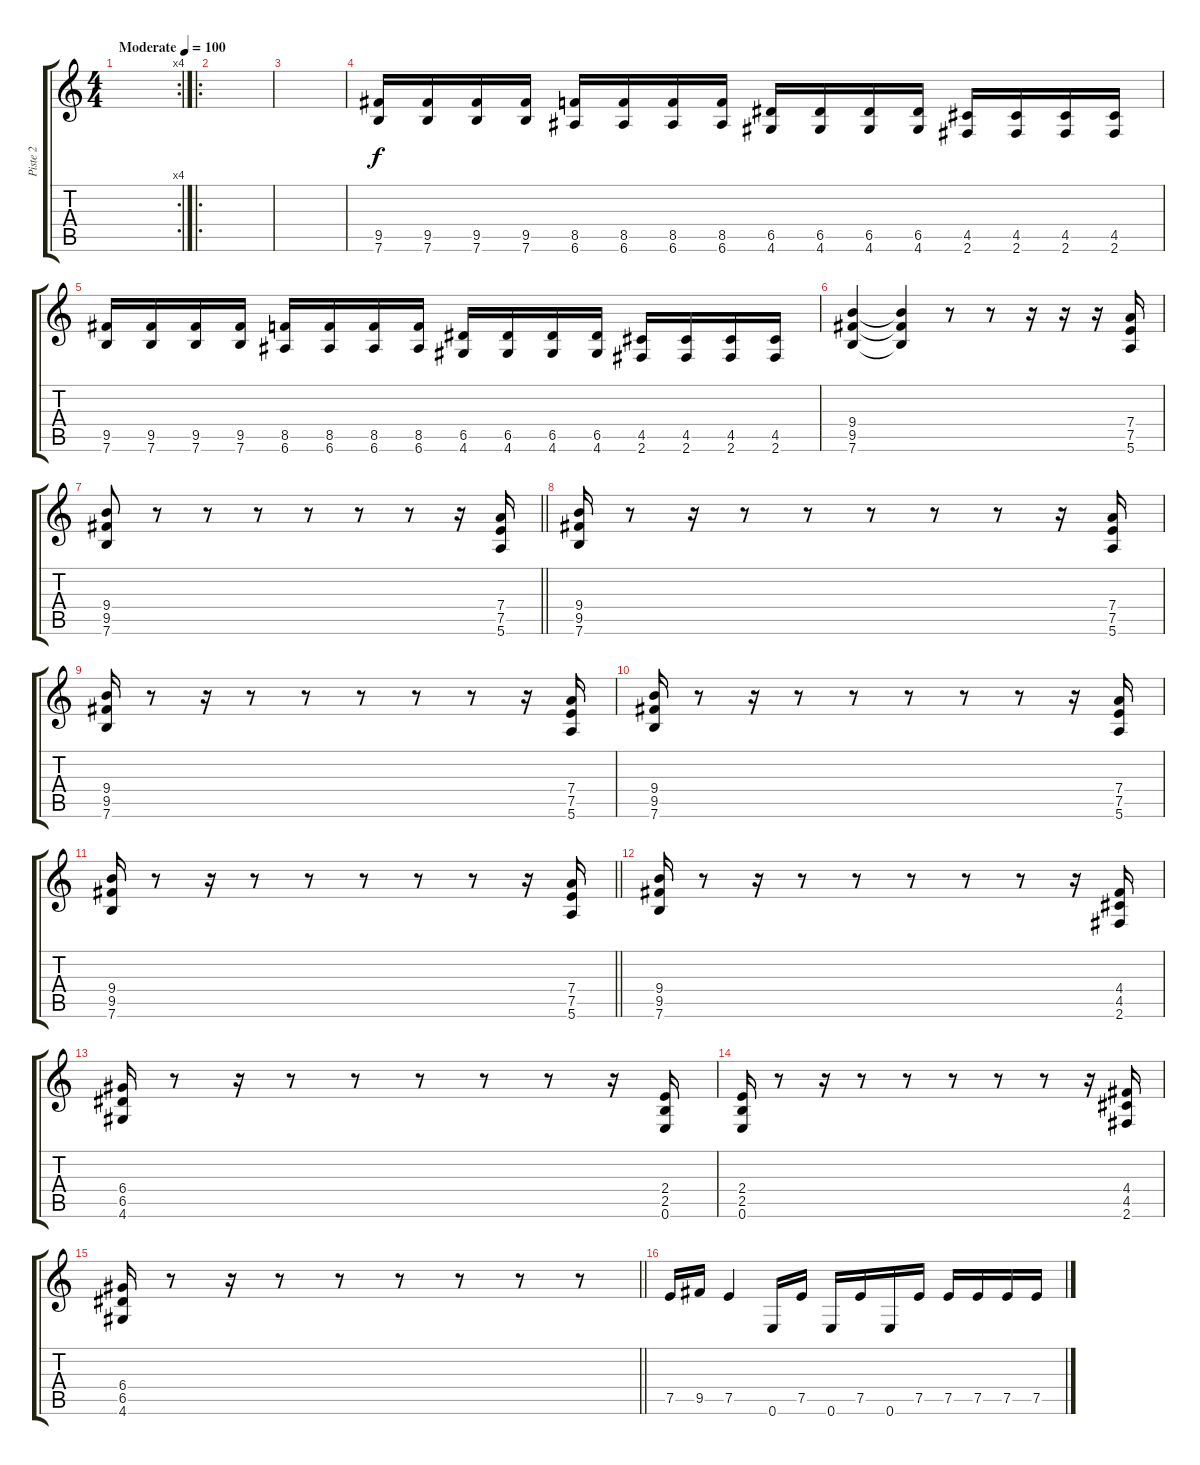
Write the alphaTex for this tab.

\track ("Piste 2" "Piste 2") {instrument distortionguitar}
\staff {score tabs}
\tuning (E4 B3 G3 D3 A2 E2) {hide}
\rc 4
\ts (4 4)
\tempo (100 "Moderate")
\clef g2
\ks c
|
\ro
|
|
(9.5 7.6).16 (9.5 7.6).16 (9.5 7.6).16 (9.5 7.6).16 (8.5 6.6).16 (8.5 6.6).16 (8.5 6.6).16 (8.5 6.6).16 (6.5 4.6).16 (6.5 4.6).16 (6.5 4.6).16 (6.5 4.6).16 (4.5 2.6).16 (4.5 2.6).16 (4.5 2.6).16 (4.5 2.6).16 |
(9.5 7.6).16 (9.5 7.6).16 (9.5 7.6).16 (9.5 7.6).16 (8.5 6.6).16 (8.5 6.6).16 (8.5 6.6).16 (8.5 6.6).16 (6.5 4.6).16 (6.5 4.6).16 (6.5 4.6).16 (6.5 4.6).16 (4.5 2.6).16 (4.5 2.6).16 (4.5 2.6).16 (4.5 2.6).16 |
(9.4 9.5 7.6).4 (9.4{t} 9.5{t} 7.6{t}).4 r.8 r.8 r.16 r.16 r.16 (7.4 7.5 5.6).16 |
\barLineRight lightlight
(9.4 9.5 7.6).8 r.8 r.8 r.8 r.8 r.8 r.8 r.16 (7.4 7.5 5.6).16 |
(9.4 9.5 7.6).16 r.8 r.16 r.8 r.8 r.8 r.8 r.8 r.16 (7.4 7.5 5.6).16 |
(9.4 9.5 7.6).16 r.8 r.16 r.8 r.8 r.8 r.8 r.8 r.16 (7.4 7.5 5.6).16 |
(9.4 9.5 7.6).16 r.8 r.16 r.8 r.8 r.8 r.8 r.8 r.16 (7.4 7.5 5.6).16 |
\barLineRight lightlight
(9.4 9.5 7.6).16 r.8 r.16 r.8 r.8 r.8 r.8 r.8 r.16 (7.4 7.5 5.6).16 |
(9.4 9.5 7.6).16 r.8 r.16 r.8 r.8 r.8 r.8 r.8 r.16 (4.4 4.5 2.6).16 |
(6.4 6.5 4.6).16 r.8 r.16 r.8 r.8 r.8 r.8 r.8 r.16 (2.4 2.5 0.6).16 |
(2.4 2.5 0.6).16 r.8 r.16 r.8 r.8 r.8 r.8 r.8 r.16 (4.4 4.5 2.6).16 |
\barLineRight lightlight
(6.4 6.5 4.6).16 r.8 r.16 r.8 r.8 r.8 r.8 r.8 r.8 |
7.5.16 9.5.16 7.5.4 0.6.16 7.5.16 0.6.16 7.5.16 0.6.16 7.5.16 7.5.16 7.5.16 7.5.16 7.5.16
